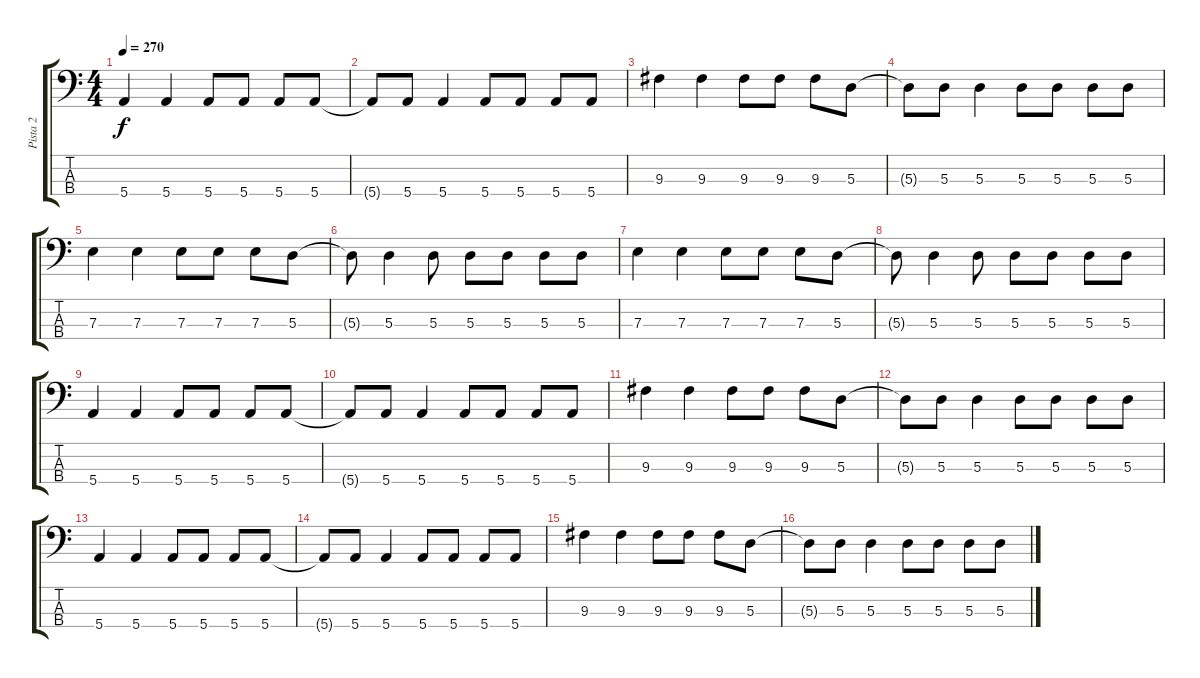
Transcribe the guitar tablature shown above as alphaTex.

\track ("Pista 2" "Pista 2") {instrument electricbasspick}
\staff {score tabs}
\tuning (G2 D2 A1 E1) {hide}
\ts (4 4)
\tempo 270
\clef f4
\ks c
5.4.4{dy f} 5.4.4 5.4.8 5.4.8 5.4.8 5.4.8 |
5.4{t}.8 5.4.8 5.4.4 5.4.8 5.4.8 5.4.8 5.4.8 |
9.3.4 9.3.4 9.3.8 9.3.8 9.3.8 5.3.8 |
5.3{t}.8 5.3.8 5.3.4 5.3.8 5.3.8 5.3.8 5.3.8 |
7.3.4 7.3.4 7.3.8 7.3.8 7.3.8 5.3.8 |
5.3{t}.8 5.3.4 5.3.8 5.3.8 5.3.8 5.3.8 5.3.8 |
7.3.4 7.3.4 7.3.8 7.3.8 7.3.8 5.3.8 |
5.3{t}.8 5.3.4 5.3.8 5.3.8 5.3.8 5.3.8 5.3.8 |
5.4.4 5.4.4 5.4.8 5.4.8 5.4.8 5.4.8 |
5.4{t}.8 5.4.8 5.4.4 5.4.8 5.4.8 5.4.8 5.4.8 |
9.3.4 9.3.4 9.3.8 9.3.8 9.3.8 5.3.8 |
5.3{t}.8 5.3.8 5.3.4 5.3.8 5.3.8 5.3.8 5.3.8 |
5.4.4 5.4.4 5.4.8 5.4.8 5.4.8 5.4.8 |
5.4{t}.8 5.4.8 5.4.4 5.4.8 5.4.8 5.4.8 5.4.8 |
9.3.4 9.3.4 9.3.8 9.3.8 9.3.8 5.3.8 |
5.3{t}.8 5.3.8 5.3.4 5.3.8 5.3.8 5.3.8 5.3.8
